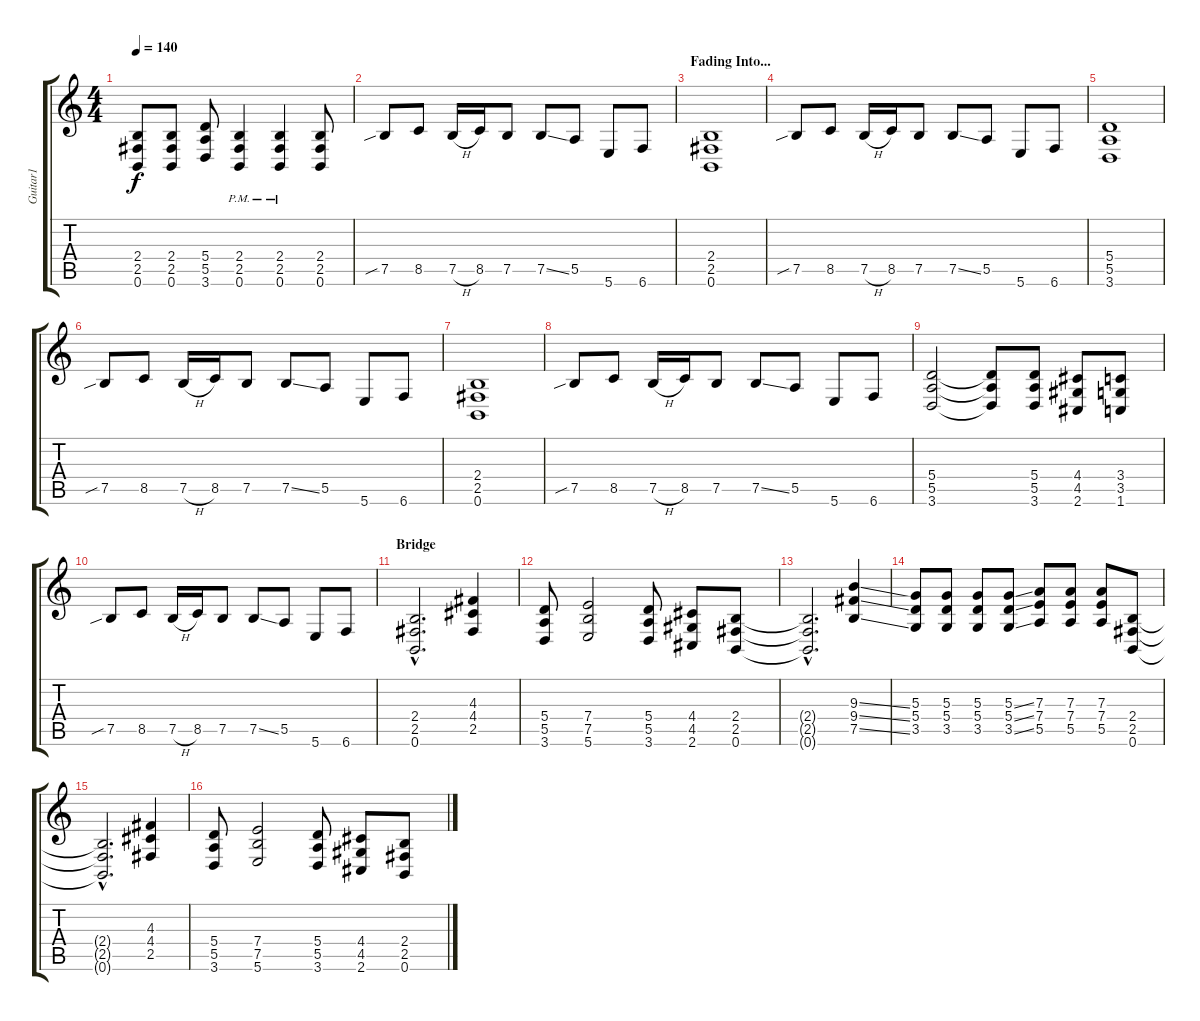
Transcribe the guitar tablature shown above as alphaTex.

\track ("Guitar1" "Guitar1") {instrument distortionguitar}
\staff {score tabs}
\tuning (B3 Gb3 D3 A2 E2 B1) {hide}
\ts (4 4)
\tempo 140
\clef g2
\ks c
(2.4 2.5 0.6).8{dy f} (2.4 2.5 0.6).8 (5.4 5.5 3.6).8 (2.4{pm} 2.5{pm} 0.6{pm}).4 (2.4{pm} 2.5{pm} 0.6{pm}).4 (2.4 2.5 0.6).8 |
7.5{sib}.8 8.5.8 7.5{h}.16 8.5.16 7.5.8 7.5{ss}.8 5.5.8 5.6.8 6.6.8 |
\section ("" "Fading Into...")
(2.4 2.5 0.6).1 |
7.5{sib}.8 8.5.8 7.5{h}.16 8.5.16 7.5.8 7.5{ss}.8 5.5.8 5.6.8 6.6.8 |
(5.4 5.5 3.6).1 |
7.5{sib}.8 8.5.8 7.5{h}.16 8.5.16 7.5.8 7.5{ss}.8 5.5.8 5.6.8 6.6.8 |
(2.4 2.5 0.6).1 |
7.5{sib}.8 8.5.8 7.5{h}.16 8.5.16 7.5.8 7.5{ss}.8 5.5.8 5.6.8 6.6.8 |
(5.4 5.5 3.6).2 (5.4{t} 5.5{t} 3.6{t}).8 (5.4 5.5 3.6).8 (4.4 4.5 2.6).8 (3.4 3.5 1.6).8 |
7.5{sib}.8 8.5.8 7.5{h}.16 8.5.16 7.5.8 7.5{ss}.8 5.5.8 5.6.8 6.6.8 |
\section ("" "Bridge")
(2.4{hac} 2.5{hac} 0.6{hac}).2{d} (4.3 4.4 2.5).4 |
(5.4 5.5 3.6).8 (7.4 7.5 5.6).2 (5.4 5.5 3.6).8 (4.4 4.5 2.6).8 (2.4 2.5 0.6).8 |
(2.4{hac t} 2.5{hac t} 0.6{hac t}).2{d} (9.3{ss} 9.4{ss} 7.5{ss}).4 |
(5.3 5.4 3.5).8 (5.3 5.4 3.5).8 (5.3 5.4 3.5).8 (5.3{ss} 5.4{ss} 3.5{ss}).8 (7.3 7.4 5.5).8 (7.3 7.4 5.5).8 (7.3 7.4 5.5).8 (2.4 2.5 0.6).8 |
(2.4{hac t} 2.5{hac t} 0.6{hac t}).2{d} (4.3 4.4 2.5).4 |
(5.4 5.5 3.6).8 (7.4 7.5 5.6).2 (5.4 5.5 3.6).8 (4.4 4.5 2.6).8 (2.4 2.5 0.6).8
